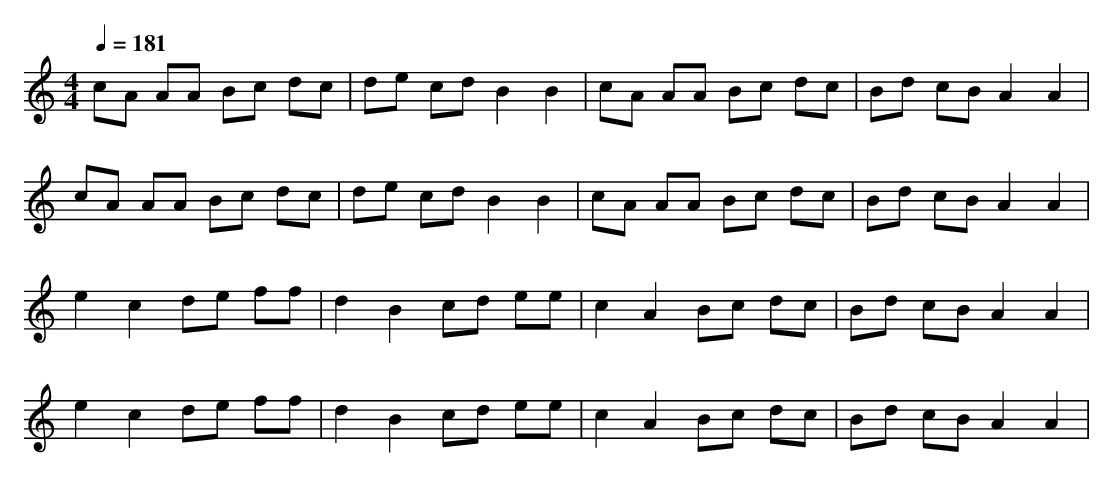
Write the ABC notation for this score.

X:1
T:
M: 4/4
L: 1/8
Q:1/4=181
K:C % 0 sharps
cA AA Bc dc|de cd B2 B2|cA AA Bc dc|Bd cB A2 A2|
cA AA Bc dc|de cd B2 B2|cA AA Bc dc|Bd cB A2 A2|
e2 c2 de ff|d2 B2 cd ee|c2 A2 Bc dc|Bd cB A2 A2|
e2 c2 de ff|d2 B2 cd ee|c2 A2 Bc dc|Bd cB A2 A2|
